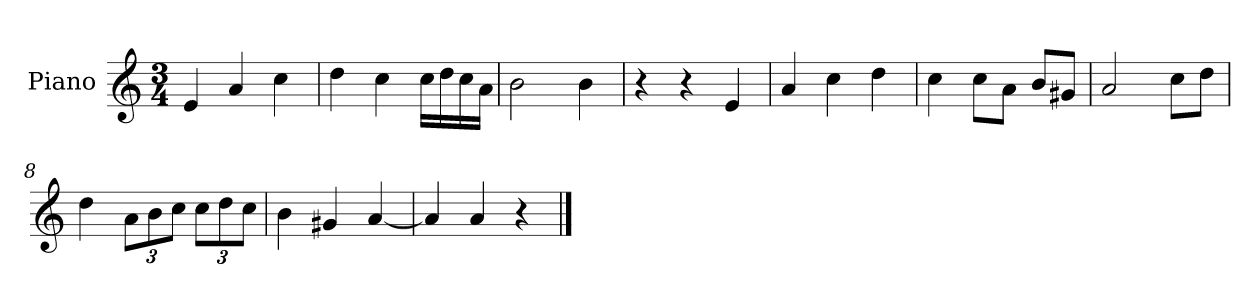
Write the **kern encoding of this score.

**kern
*part1
*staff1
*I"Piano
*I'P-no
*clefG2
*k[]
*M3/4
*MM179
=1
4e/
4a/
4cc\
=2
4dd\
4cc\
16cc\LL
16dd\
16cc\
16a\JJ
=3
2b\
4b\
=4
4r
4r
4e/
=5
4a/
4cc\
4dd\
=6
4cc\
8cc\L
8a\J
8b/L
8g#X/J
=7
2a/
8cc\L
8dd\J
=8
4dd\
*Xbrackettup
12a\L
12b\
12cc\J
12cc\L
12dd\
12cc\J
=9
4b\
4g#X/
[4a/
!!LO:LB:g=z
=10
4a/]
4a/
4r
==
*-
